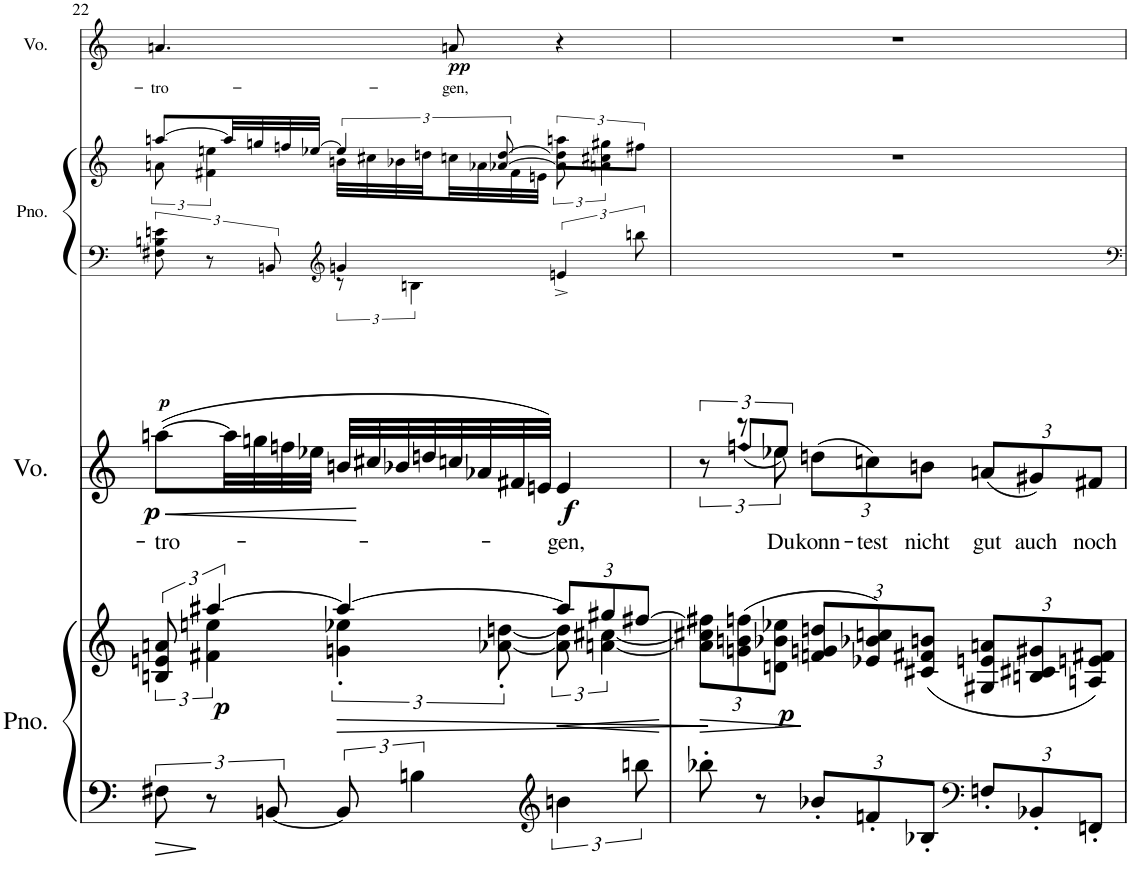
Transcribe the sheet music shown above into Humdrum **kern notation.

**kern	**kern	**dynam	**kern	**text	**dynam	**kern	**kern	**dynam	**kern	**text	**dynam
*part4	*part4	*part4	*part3	*part3	*part3	*part2	*part2	*part2	*part1	*part1	*part1
*staff6	*staff5	*staff5/6	*staff4	*staff4	*staff4	*staff3	*staff2	*staff2/3	*staff1	*staff1	*staff1
*I"Piano	*	*	*I"Voz	*	*	*I"Piano	*	*	*I"Voz	*	*
*I'Pno.	*	*	*I'Vo.	*	*	*I'Pno.	*	*	*I'Vo.	*	*
!!LO:PB:g=z
*clefF4	*clefG2	*	*clefG2	*	*	*clefF4	*clefG2	*	*clefG2	*	*
*k[]	*k[]	*	*k[]	*	*	*k[]	*k[]	*	*k[]	*	*
*M3/4	*M3/4	*	*M3/4	*	*	*M3/4	*M3/4	*	*M3/4	*	*
=22	=22	=22	=22	=22	=22	=22	=22	=22	=22	=22	=22
!	!	!LO:HP:b=2	!	!LO:LY:b	!LO:HP:b	!	!	!	!	!LO:LY:b	!
*	*^	*	*	*	*	*^	*^	*	*	*	*
!	!	!	!	!	!	!LO:DY:n=1:b	!	!	!	!	!LO:DY:b=2	!	!	!
12F#X\	12Bn/ 12en/ 12an/	12ryy	>	([8aan\L	-tro-	< p	12F#X\ 12Bn\ 12en\	4ryy	[8aan/L	12an\	p	4.an/	-tro-	.
!	!	!	!LO:DY:n=1:b	!	!	!	!	!	!	!	!	!	!	!
12r	[6aa#X/	6f#X\ 6een\	[ p	.	.	.	12r	.	.	6f#X\ 6een\	.	.	.	.
.	.	.	.	32aa\LL]	.	.	.	.	32aa/LL]	.	.	.	.	.
.	.	.	.	32ggn\	.	.	.	.	32ggn/	.	.	.	.	.
[12BBn/	.	.	.	.	.	.	12BBn/	.	.	.	.	.	.	.
.	.	.	.	32ffn\	.	.	.	.	32ffn/	.	.	.	.	.
.	.	.	.	32ee-X\JJJ	.	.	.	.	[32ee-X/JJJ	.	.	.	.	.
*	*	*	*	*	*	*	*clefG2	*	*	*	*	*	*	*
!	!	!	!LO:HP:b	!	!	!	!	!	!	!	!	!	!	!
12BB/]	4aa#/_	6gn\' 6ee-X\'	>	32bn/LLL	.	.	4gn/	12r	6ee-/]	32bn\LLL	.	.	.	.
.	.	.	.	32cc#X/	.	[	.	.	.	32cc#X\	.	.	.	.
.	.	.	.	32b-X/	.	.	.	.	.	32b-X\	.	.	.	.
6Bn\	.	.	.	.	.	.	.	6Bn\	.	.	.	.	.	.
.	.	.	.	32ddn/	.	.	.	.	.	32ddn\	.	.	.	.
!	!	!	!	!	!	!	!	!	!	!	!	!	!LO:LY:b	!LO:DY:b
.	.	.	.	32ccn/	.	.	.	.	.	32ccn\	.	8an/	-gen,	pp
.	.	.	.	32a-X/	.	.	.	.	.	32a-X\	.	.	.	.
.	.	[12a-X\' [12ddn\'	.	.	.	.	.	.	[12a-X/ [12dd/	.	.	.	.	.
.	.	.	.	32f#X/	.	.	.	.	.	32f#\	.	.	.	.
.	.	.	.	32en/JJJ)	.	.	.	.	.	32en\JJJ	.	.	.	.
*clefG2	*	*	*	*	*	*	*	*	*	*	*	*	*	*
*	*Xbrackettup	*	*	*	*	*	*	*	*	*	*	*	*	*
!	!	!	!LO:HP:b	!	!	!	!	!	!	!	!	!	!	!
*	*	*brackettup	*	*	*	*	*	*	*	*	*	*	*	*
!	!	!	!	!	!LO:LY:b	!LO:DY:n=2:b	!	!	!	!	!	!	!	!
6bn\	12aa#/L]	12a-\] 12dd\]	<	4e/	-gen,	f	6en^/	4ryy	12a-\] 12dd\]	12aan\L	.	4r	.	.
.	12gg#X/	[6an\ [6cc#X\	.	.	.	.	.	.	6an\ 6cc#X\	12gg#X\	.	.	.	.
12bbn\	[12ff#X/J	.	.	.	.	.	12bbn\	.	.	12ff#X\J	.	.	.	.
*	*	*	*	*	*	*	*v	*v	*	*	*	*	*	*
*	*v	*v	*	*	*	*	*	*v	*v	*	*	*	*
.	.	]	.	.	.	.	.	.	.	.	.
=23	=23	=23	=23	=23	=23	=23	=23	=23	=23	=23	=23
*	*Xbrackettup	*	*	*	*	*	*	*	*	*	*
*	*	*	*^	*	*	*	*	*	*	*	*
8bb-X'\	12a\] 12cc#X\] 12ff#X\]L	.	12r	12ryy	.	.	2.r	2.r	.	2.r	.	.
.	(12gn\ 12bn\ 12ffn\	.	12r	(12ffn/L	.	.	.	.	.	.	.	.
8r	.	.	.	.	.	.	.	.	.	.	.	.
!	!	!LO:DY:b	!	!	!LO:LY:b	!	!	!	!	!	!	!
.	12dn\ 12b-X\ 12ee-X\J	p	12ee-X\	12ee-/J)	Du	.	.	.	.	.	.	.
*Xbrackettup	*	*	*Xbrackettup	*	*	*	*	*	*	*	*	*
!	!	!	!	!	!LO:LY:b	!	!	!	!	!	!	!
12b-X'/L	12fn/ 12gn/ 12ddn/L	]	(12ddn\L	2ryy	konn-	.	.	.	.	.	.	.
!	!	!	!	!	!LO:LY:b	!	!	!	!	!	!	!
12fn'/	12e-X/ 12b-X/ 12ccn/)	.	12ccn\)	.	-test	.	.	.	.	.	.	.
!	!	!	!	!	!LO:LY:b	!	!	!	!	!	!	!
12B-X'/J	(12c#X/ 12f#X/ 12bn/J	.	12bn\J	.	nicht	.	.	.	.	.	.	.
*clefF4	*	*	*	*	*	*	*	*	*	*	*	*
!	!	!	!	!	!LO:LY:b	!	!	!	!	!	!	!
12Fn'/L	12G#X/ 12en/ 12an/L	.	(12an/L	.	gut	.	.	.	.	.	.	.
!	!	!	!	!	!LO:LY:b	!	!	!	!	!	!	!
12BB-X'/	12Bn/ 12c#X/ 12g#X/	.	12g#X/)	.	auch	.	.	.	.	.	.	.
!	!	!	!	!	!LO:LY:b	!	!	!	!	!	!	!
12FFn'/J	12An/ 12en/ 12f#X/J)	.	12f#X/J	.	noch	.	.	.	.	.	.	.
*	*	*	*v	*v	*	*	*	*	*	*	*	*
=	=	=	=	=	=	=	=	=	=	=	=
*-	*-	*-	*-	*-	*-	*-	*-	*-	*-	*-	*-
